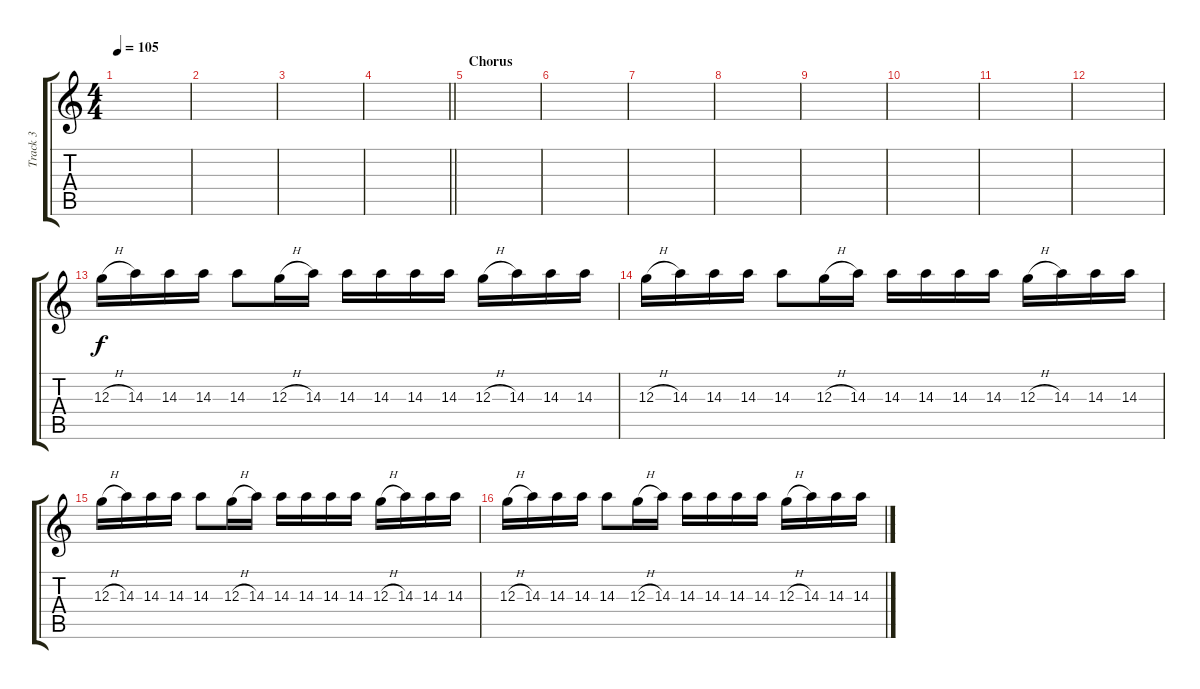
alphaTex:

\track ("Track 3" "Track 3") {instrument distortionguitar}
\staff {score tabs}
\tuning (E4 B3 G3 D3 A2 D2) {hide}
\ts (4 4)
\tempo 105
\clef g2
\ks c
|
|
|
\barLineRight lightlight
|
\section ("" "Chorus")
|
|
|
|
|
|
|
|
12.3{h}.16 14.3.16 14.3.16 14.3.16 14.3.8 12.3{h}.16 14.3.16 14.3.16 14.3.16 14.3.16 14.3.16 12.3{h}.16 14.3.16 14.3.16 14.3.16 |
12.3{h}.16 14.3.16 14.3.16 14.3.16 14.3.8 12.3{h}.16 14.3.16 14.3.16 14.3.16 14.3.16 14.3.16 12.3{h}.16 14.3.16 14.3.16 14.3.16 |
12.3{h}.16 14.3.16 14.3.16 14.3.16 14.3.8 12.3{h}.16 14.3.16 14.3.16 14.3.16 14.3.16 14.3.16 12.3{h}.16 14.3.16 14.3.16 14.3.16 |
12.3{h}.16 14.3.16 14.3.16 14.3.16 14.3.8 12.3{h}.16 14.3.16 14.3.16 14.3.16 14.3.16 14.3.16 12.3{h}.16 14.3.16 14.3.16 14.3.16
